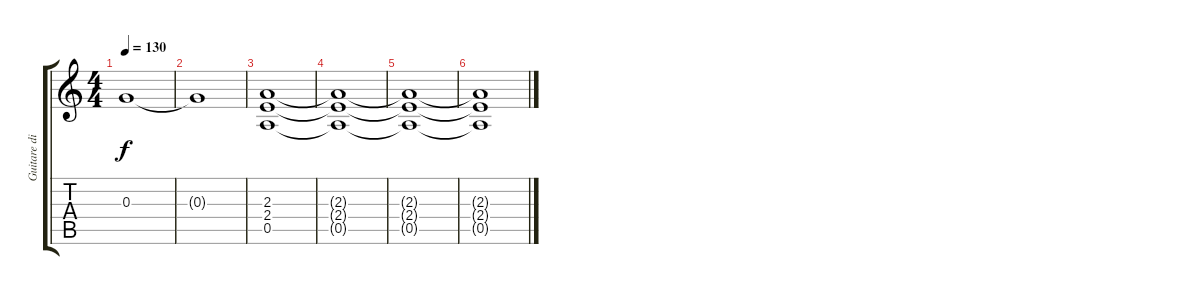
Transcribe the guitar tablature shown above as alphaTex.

\track ("Guitare distortion" "Guitare di") {instrument distortionguitar}
\staff {score tabs}
\tuning (E4 B3 G3 D3 A2 E2) {hide}
\ts (4 4)
\tempo 130
\clef g2
\ks c
0.3.1{dy f} |
0.3{t}.1 |
(2.3 2.4 0.5).1 |
(2.3{t} 2.4{t} 0.5{t}).1 |
(2.3{t} 2.4{t} 0.5{t}).1 |
(2.3{t} 2.4{t} 0.5{t}).1
